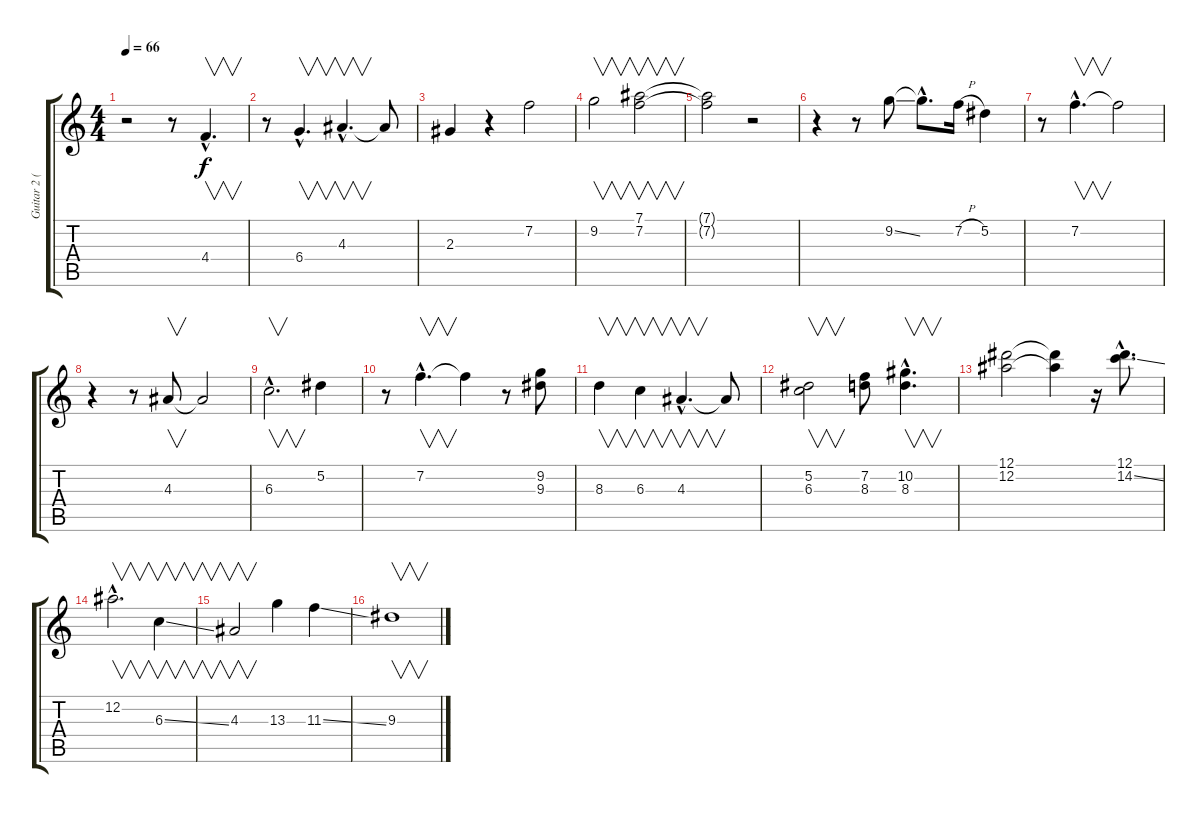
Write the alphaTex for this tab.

\track ("Guitar 2 (w/e-bow)" "Guitar 2 (") {instrument distortionguitar}
\staff {score tabs}
\tuning (Eb4 Bb3 Gb3 Db3 Ab2 Eb2) {hide}
\ts (4 4)
\tempo 66
\clef g2
\ks c
r.2{dy f} r.8 4.4{hac}.4{v d} |
r.8 6.4{hac}.4{v d} 4.3{hac}.4{v d} 4.3{t}.8 |
2.3.4 r.4 7.2.2 |
9.2.2{v} (7.1 7.2).2{v} |
(7.1{t} 7.2{t}).2 r.2 |
r.4 r.8 9.2{ss}.8 9.2{hac t}.8{d} 7.2{h}.16 5.2.4 |
r.8 7.2{hac}.4{v d} 7.2{t}.2 |
r.4 r.8 4.3.8{v} 4.3{t}.2 |
6.3{hac}.2{v d} 5.2.4 |
r.8 7.2{hac}.4{v d} 7.2{t}.4 r.8 (9.2 9.3).8 |
8.3.4{v} 6.3.4{v} 4.3{hac}.4{v d} 4.3{t}.8 |
(5.2 6.3).2{v} (7.2 8.3).8 (10.2{hac} 8.3{hac}).4{v d} |
(12.1 12.2).2 (12.1{t} 12.2{t}).4 r.16 (12.1{hac} 14.2{ss hac}).8{d} |
12.2{hac}.2{v d} 6.3{ss}.4{v} |
4.3.2{v} 13.3.4 11.3{ss}.4 |
9.3.1{v}
